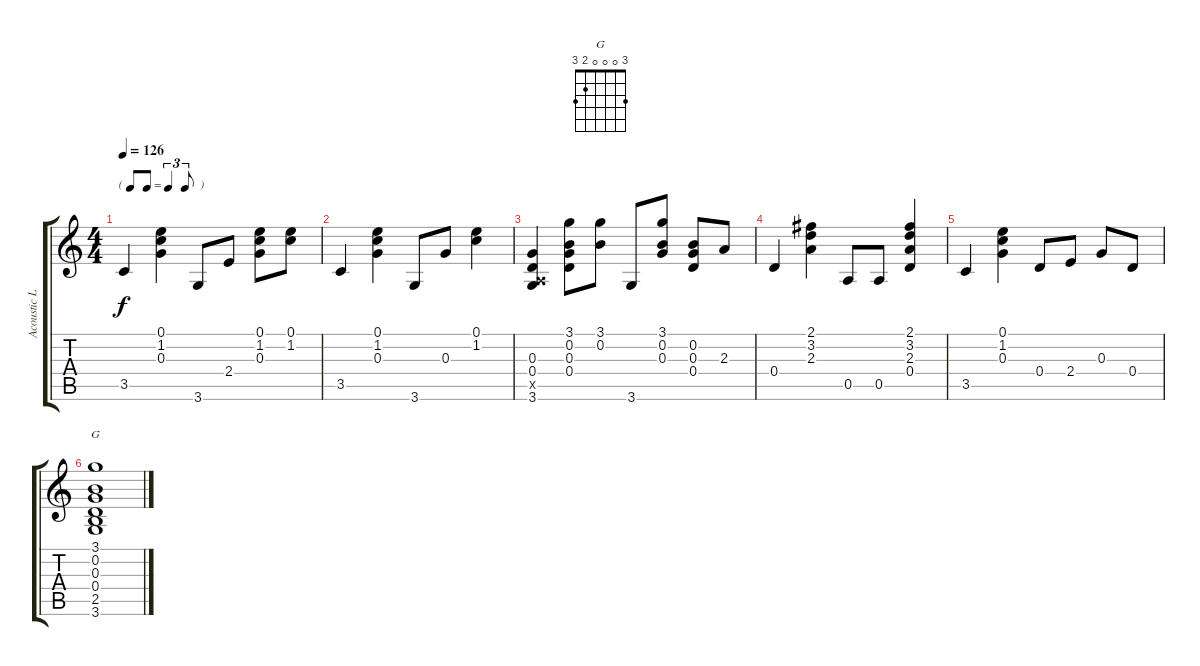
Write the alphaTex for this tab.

\track ("Acoustic Lead" "Acoustic L") {instrument acousticguitarsteel}
\staff {score tabs}
\tuning (E4 B3 G3 D3 A2 E2) {hide}
\chord ("G" 3 0 0 0 2 3)
\ts (4 4)
\tf triplet8th
\tempo 126
\clef g2
\ks c
3.5.4{dy f} (0.1 1.2 0.3).4 3.6.8 2.4.8 (0.1 1.2 0.3).8 (0.1 1.2).8 |
3.5.4 (0.1 1.2 0.3).4 3.6.8 0.3.8 (0.1 1.2).4 |
(0.3 0.4 0.5{x} 3.6).4 (3.1 0.2 0.3 0.4).8 (3.1 0.2).8 3.6.8 (3.1 0.2 0.3).8 (0.2 0.3 0.4).8 2.3.8 |
0.4.4 (2.1 3.2 2.3).4 0.5.8 0.5.8 (2.1 3.2 2.3 0.4).4 |
3.5.4 (0.1 1.2 0.3).4 0.4.8 2.4.8 0.3.8 0.4.8 |
(3.1 0.2 0.3 0.4 2.5 3.6).1{ch "G"}
